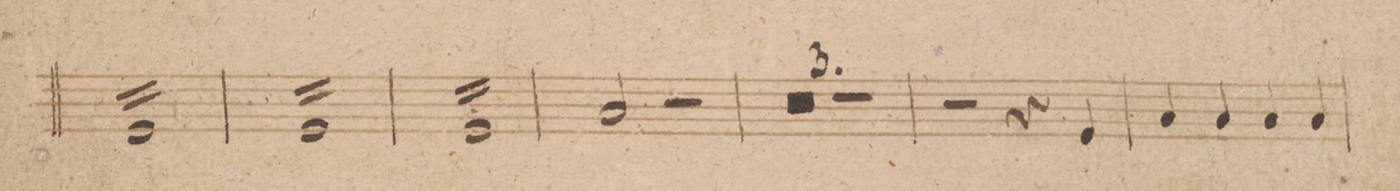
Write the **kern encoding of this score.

**kern	**dynam
*I"Tympano in C. F.	*
*clefF4	*
*k[b-]	*
*met(c|)	*
*M2/2	*
16C/LL	.
16C/	.
16C/	.
16C/	.
16C/	.
16C/	.
16C/	.
16C/	.
16C/	.
16C/	.
16C/	.
16C/	.
16C/	.
16C/	.
16C/	.
16C/JJ	.
=54	=54
16C/LL	.
16C/	.
16C/	.
16C/	.
16C/	.
16C/	.
16C/	.
16C/	.
16C/	.
16C/	.
16C/	.
16C/	.
16C/	.
16C/	.
16C/	.
16C/JJ	.
=55	=55
16C/LL	.
16C/	.
16C/	.
16C/	.
16C/	.
16C/	.
16C/	.
16C/	.
16C/	.
16C/	.
16C/	.
16C/	.
16C/	.
16C/	.
16C/	.
16C/JJ	.
=56	=56
2F/	.
2r	.
=57	=57
0r	.
=58	=58
=59	=59
1r	.
=60	=60
2r	.
4r	.
4C/	.
=61	=61
4F/	.
4F/	.
4F/	.
4F/	.
=62	=62
*-	*-
